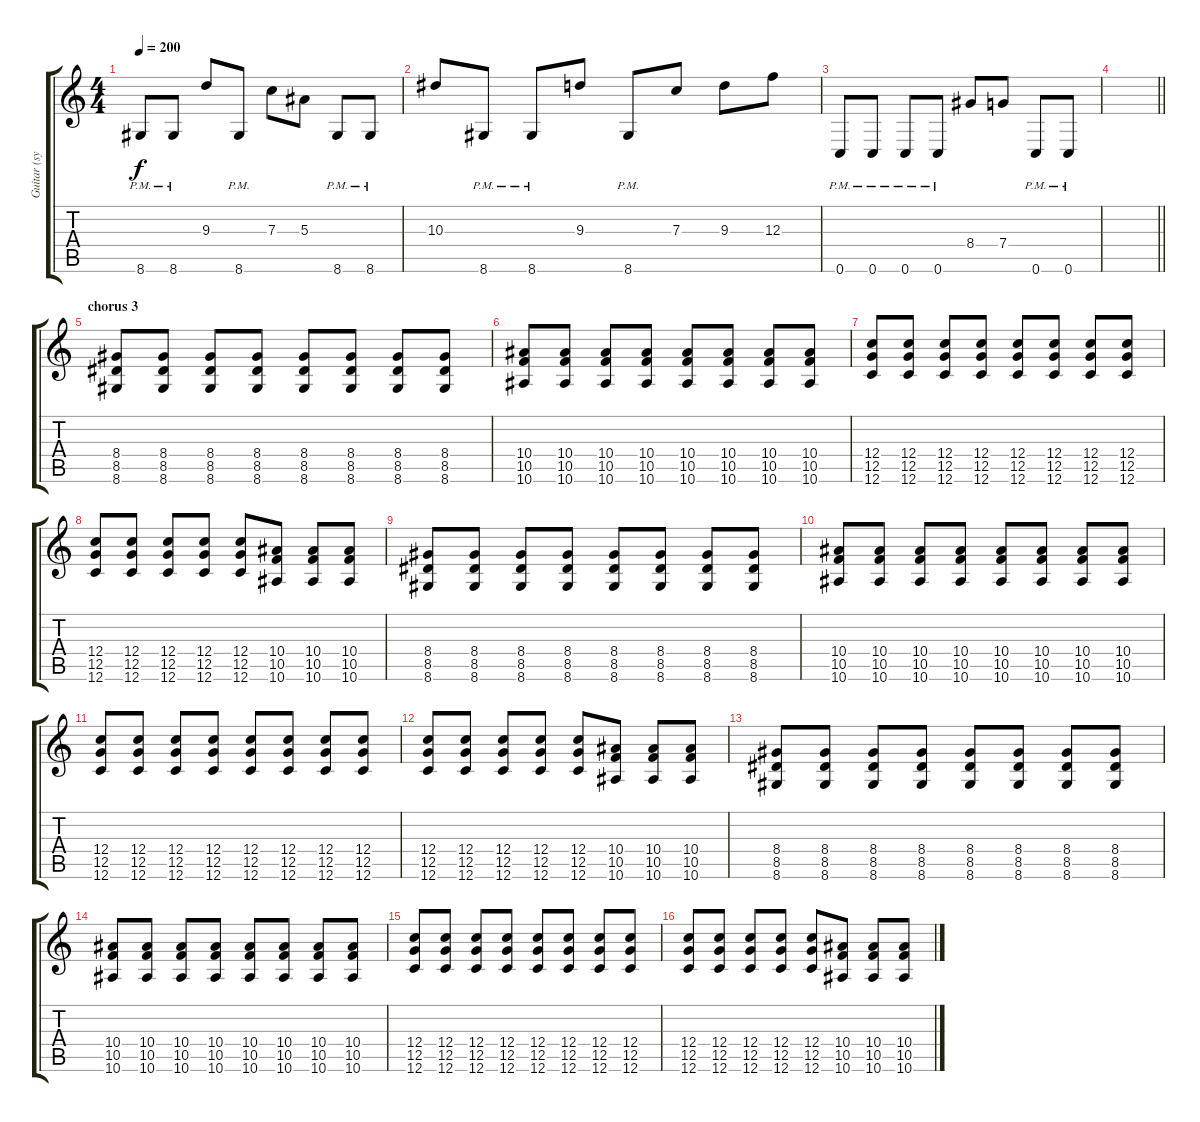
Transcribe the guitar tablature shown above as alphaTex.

\track ("Guitar (synth)" "Guitar (sy") {instrument distortionguitar}
\staff {score tabs}
\tuning (D4 A3 F3 C3 G2 C2) {hide}
\ts (4 4)
\tempo 200
\clef g2
\ks c
8.6{pm}.8{dy f} 8.6{pm}.8 9.3.8 8.6{pm}.8 7.3.8 5.3.8 8.6{pm}.8 8.6{pm}.8 |
10.3.8 8.6{pm}.8 8.6{pm}.8 9.3.8 8.6{pm}.8 7.3.8 9.3.8 12.3.8 |
0.6{pm}.8 0.6{pm}.8 0.6{pm}.8 0.6{pm}.8 8.4.8 7.4.8 0.6{pm}.8 0.6{pm}.8 |
\barLineRight lightlight
|
\section ("" "chorus 3")
(8.4 8.5 8.6).8 (8.4 8.5 8.6).8 (8.4 8.5 8.6).8 (8.4 8.5 8.6).8 (8.4 8.5 8.6).8 (8.4 8.5 8.6).8 (8.4 8.5 8.6).8 (8.4 8.5 8.6).8 |
(10.4 10.5 10.6).8 (10.4 10.5 10.6).8 (10.4 10.5 10.6).8 (10.4 10.5 10.6).8 (10.4 10.5 10.6).8 (10.4 10.5 10.6).8 (10.4 10.5 10.6).8 (10.4 10.5 10.6).8 |
(12.4 12.5 12.6).8 (12.4 12.5 12.6).8 (12.4 12.5 12.6).8 (12.4 12.5 12.6).8 (12.4 12.5 12.6).8 (12.4 12.5 12.6).8 (12.4 12.5 12.6).8 (12.4 12.5 12.6).8 |
(12.4 12.5 12.6).8 (12.4 12.5 12.6).8 (12.4 12.5 12.6).8 (12.4 12.5 12.6).8 (12.4 12.5 12.6).8 (10.4 10.5 10.6).8 (10.4 10.5 10.6).8 (10.4 10.5 10.6).8 |
(8.4 8.5 8.6).8 (8.4 8.5 8.6).8 (8.4 8.5 8.6).8 (8.4 8.5 8.6).8 (8.4 8.5 8.6).8 (8.4 8.5 8.6).8 (8.4 8.5 8.6).8 (8.4 8.5 8.6).8 |
(10.4 10.5 10.6).8 (10.4 10.5 10.6).8 (10.4 10.5 10.6).8 (10.4 10.5 10.6).8 (10.4 10.5 10.6).8 (10.4 10.5 10.6).8 (10.4 10.5 10.6).8 (10.4 10.5 10.6).8 |
(12.4 12.5 12.6).8 (12.4 12.5 12.6).8 (12.4 12.5 12.6).8 (12.4 12.5 12.6).8 (12.4 12.5 12.6).8 (12.4 12.5 12.6).8 (12.4 12.5 12.6).8 (12.4 12.5 12.6).8 |
(12.4 12.5 12.6).8 (12.4 12.5 12.6).8 (12.4 12.5 12.6).8 (12.4 12.5 12.6).8 (12.4 12.5 12.6).8 (10.4 10.5 10.6).8 (10.4 10.5 10.6).8 (10.4 10.5 10.6).8 |
(8.4 8.5 8.6).8 (8.4 8.5 8.6).8 (8.4 8.5 8.6).8 (8.4 8.5 8.6).8 (8.4 8.5 8.6).8 (8.4 8.5 8.6).8 (8.4 8.5 8.6).8 (8.4 8.5 8.6).8 |
(10.4 10.5 10.6).8 (10.4 10.5 10.6).8 (10.4 10.5 10.6).8 (10.4 10.5 10.6).8 (10.4 10.5 10.6).8 (10.4 10.5 10.6).8 (10.4 10.5 10.6).8 (10.4 10.5 10.6).8 |
(12.4 12.5 12.6).8 (12.4 12.5 12.6).8 (12.4 12.5 12.6).8 (12.4 12.5 12.6).8 (12.4 12.5 12.6).8 (12.4 12.5 12.6).8 (12.4 12.5 12.6).8 (12.4 12.5 12.6).8 |
(12.4 12.5 12.6).8 (12.4 12.5 12.6).8 (12.4 12.5 12.6).8 (12.4 12.5 12.6).8 (12.4 12.5 12.6).8 (10.4 10.5 10.6).8 (10.4 10.5 10.6).8 (10.4 10.5 10.6).8
